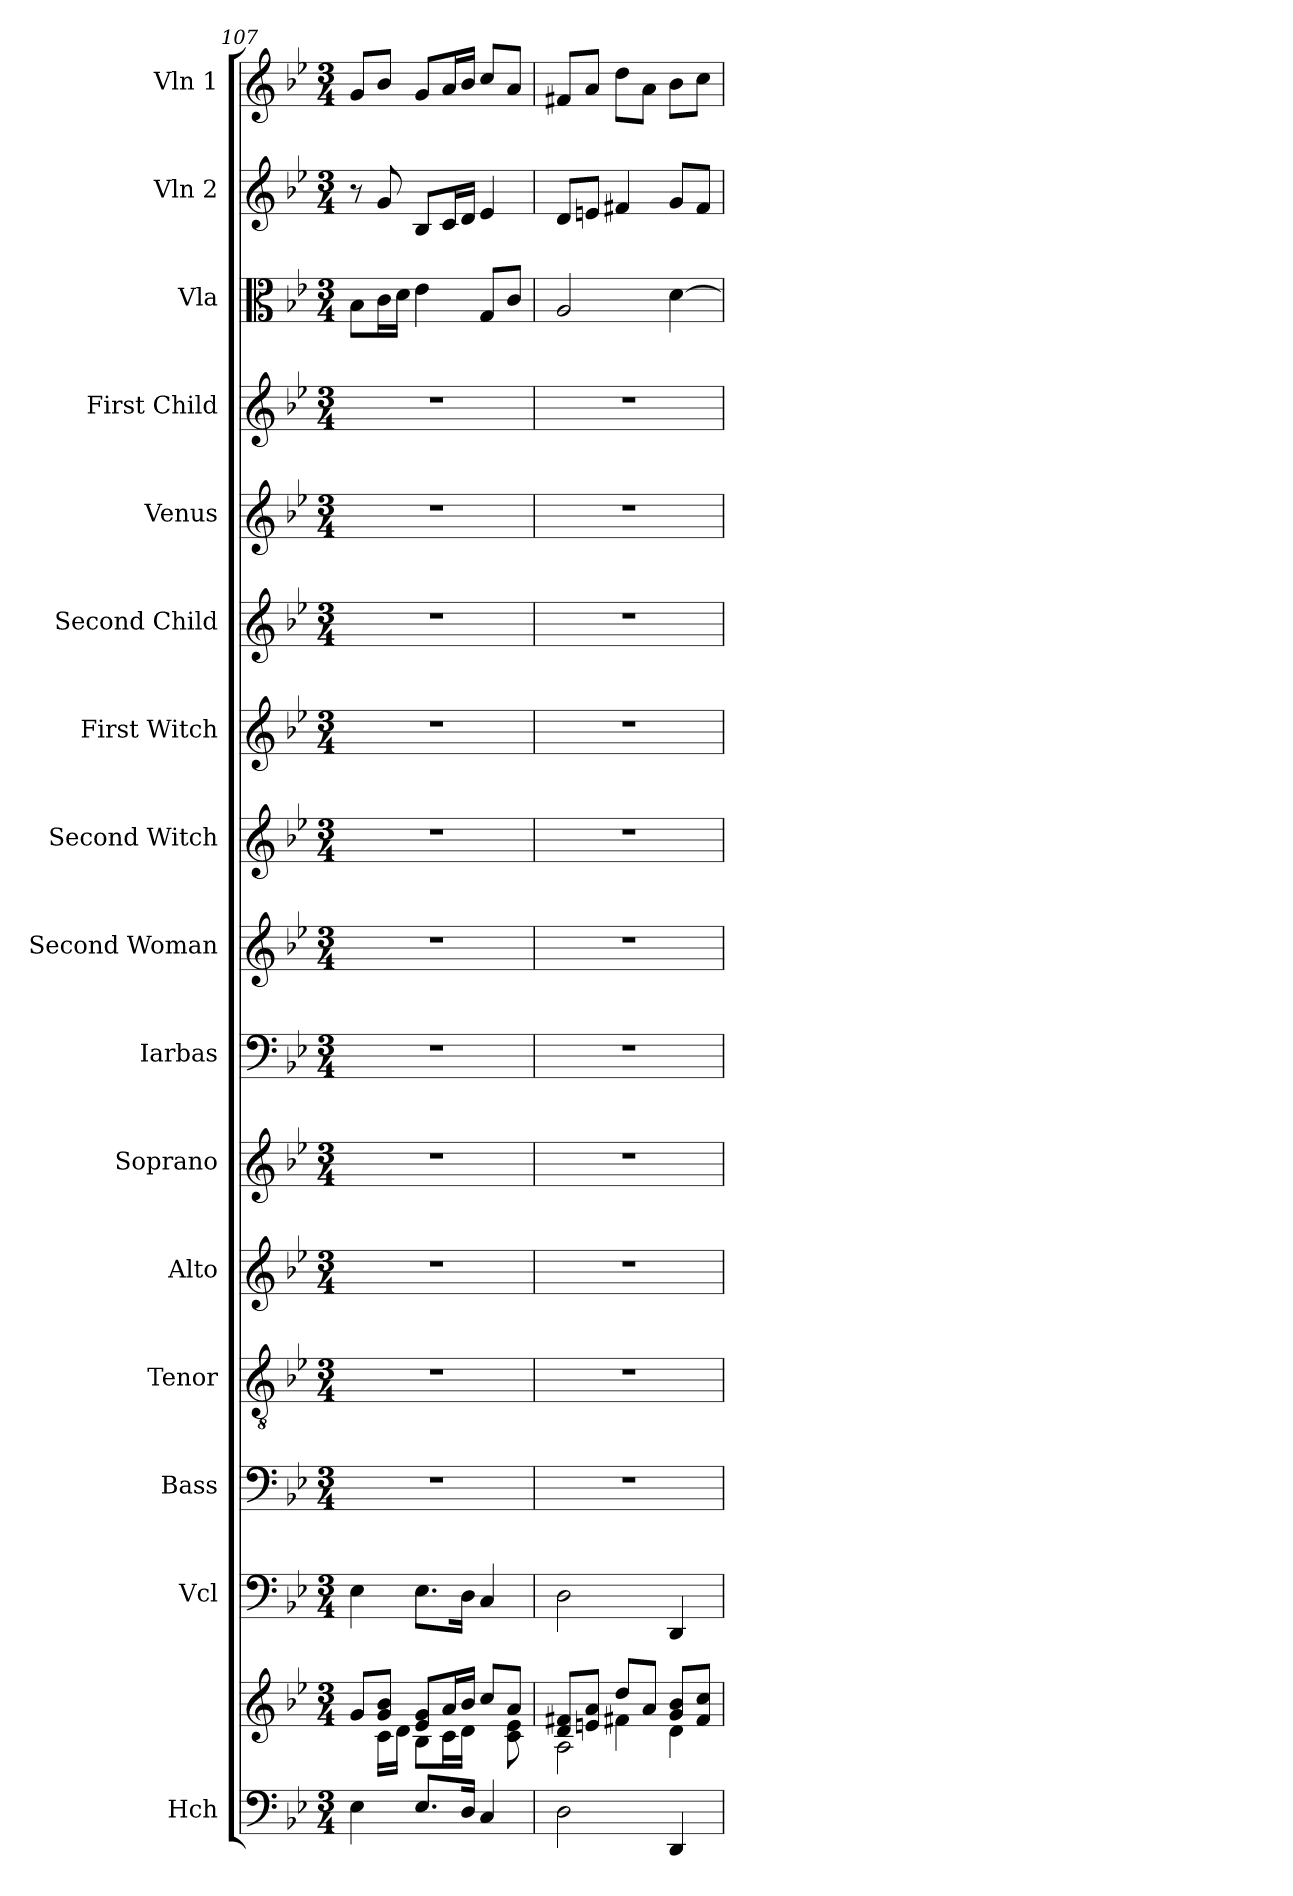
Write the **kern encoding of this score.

**kern	**kern	**kern	**kern	**kern	**kern	**kern	**kern	**kern	**kern	**kern	**kern	**kern	**kern	**kern	**kern	**kern
*part16	*part16	*part15	*part14	*part13	*part12	*part11	*part10	*part9	*part8	*part7	*part6	*part5	*part4	*part3	*part2	*part1
*staff17	*staff16	*staff15	*staff14	*staff13	*staff12	*staff11	*staff10	*staff9	*staff8	*staff7	*staff6	*staff5	*staff4	*staff3	*staff2	*staff1
*I"Hch	*	*I"Vcl	*I"Bass	*I"Tenor	*I"Alto	*I"Soprano	*I"Iarbas	*I"Second Woman	*I"Second Witch	*I"First Witch	*I"Second Child	*I"Venus	*I"First Child	*I"Vla	*I"Vln 2	*I"Vln 1
*I'Hch.	*	*I'Vc.	*I'B.	*I'T.	*I'A.	*I'S.	*I'I.	*I'2W	*I'W2.	*I'W1	*I'C2.	*I'V.	*I'C1	*I'Vla.	*I'Vln.	*I'Vln.
*clefF4	*clefG2	*clefF4	*clefF4	*clefGv2	*clefG2	*clefG2	*clefF4	*clefG2	*clefG2	*clefG2	*clefG2	*clefG2	*clefG2	*clefC3	*clefG2	*clefG2
*k[b-e-]	*k[b-e-]	*k[b-e-]	*k[b-e-]	*k[b-e-]	*k[b-e-]	*k[b-e-]	*k[b-e-]	*k[b-e-]	*k[b-e-]	*k[b-e-]	*k[b-e-]	*k[b-e-]	*k[b-e-]	*k[b-e-]	*k[b-e-]	*k[b-e-]
*M3/4	*M3/4	*M3/4	*M3/4	*M3/4	*M3/4	*M3/4	*M3/4	*M3/4	*M3/4	*M3/4	*M3/4	*M3/4	*M3/4	*M3/4	*M3/4	*M3/4
=107	=107	=107	=107	=107	=107	=107	=107	=107	=107	=107	=107	=107	=107	=107	=107	=107
*	*^	*	*	*	*	*	*	*	*	*	*	*	*	*	*	*
4E-\	8g/L	8ryy	4E-\	2.r	2.r	2.r	2.r	2.r	2.r	2.r	2.r	2.r	2.r	2.r	8B-\L	8r	8g/L
.	8g/ 8b-/J	16c\LL	.	.	.	.	.	.	.	.	.	.	.	.	16c\L	8g/	8b-/J
.	.	16d\JJ	.	.	.	.	.	.	.	.	.	.	.	.	16d\JJ	.	.
8.E-/L	8e-/ 8g/L	8B-\L	8.E-\L	.	.	.	.	.	.	.	.	.	.	.	4e-\	8B-/L	8g/L
.	16a/L	16c\L	.	.	.	.	.	.	.	.	.	.	.	.	.	16c/L	16a/L
16D/Jk	16b-/JJ	16d\JJ	16D\Jk	.	.	.	.	.	.	.	.	.	.	.	.	16d/JJ	16b-/JJ
4C/	8cc/L	8ryy	4C/	.	.	.	.	.	.	.	.	.	.	.	8G/L	4e-/	8cc/L
.	8a/J	8c\ 8e-\	.	.	.	.	.	.	.	.	.	.	.	.	8c/J	.	8a/J
=108	=108	=108	=108	=108	=108	=108	=108	=108	=108	=108	=108	=108	=108	=108	=108	=108	=108
*	*	*^	*	*	*	*	*	*	*	*	*	*	*	*	*	*	*
2D\	8d/ 8f#X/L	2A\	4ryy	2D\	2.r	2.r	2.r	2.r	2.r	2.r	2.r	2.r	2.r	2.r	2.r	2A/	8d/L	8f#X/L
.	8en/ 8a/J	.	.	.	.	.	.	.	.	.	.	.	.	.	.	.	8en/J	8a/J
.	8dd/L	.	4f#X\	.	.	.	.	.	.	.	.	.	.	.	.	.	4f#X/	8dd\L
.	8a/J	.	.	.	.	.	.	.	.	.	.	.	.	.	.	.	.	8a\J
4DD/	8g/ 8b-/L	4d\	4ryy	4DD/	.	.	.	.	.	.	.	.	.	.	.	[4d\	8g/L	8b-\L
.	8f#/ 8cc/J	.	.	.	.	.	.	.	.	.	.	.	.	.	.	.	8f#/J	8cc\J
*	*v	*v	*v	*	*	*	*	*	*	*	*	*	*	*	*	*	*	*
=	=	=	=	=	=	=	=	=	=	=	=	=	=	=	=	=
*-	*-	*-	*-	*-	*-	*-	*-	*-	*-	*-	*-	*-	*-	*-	*-	*-
